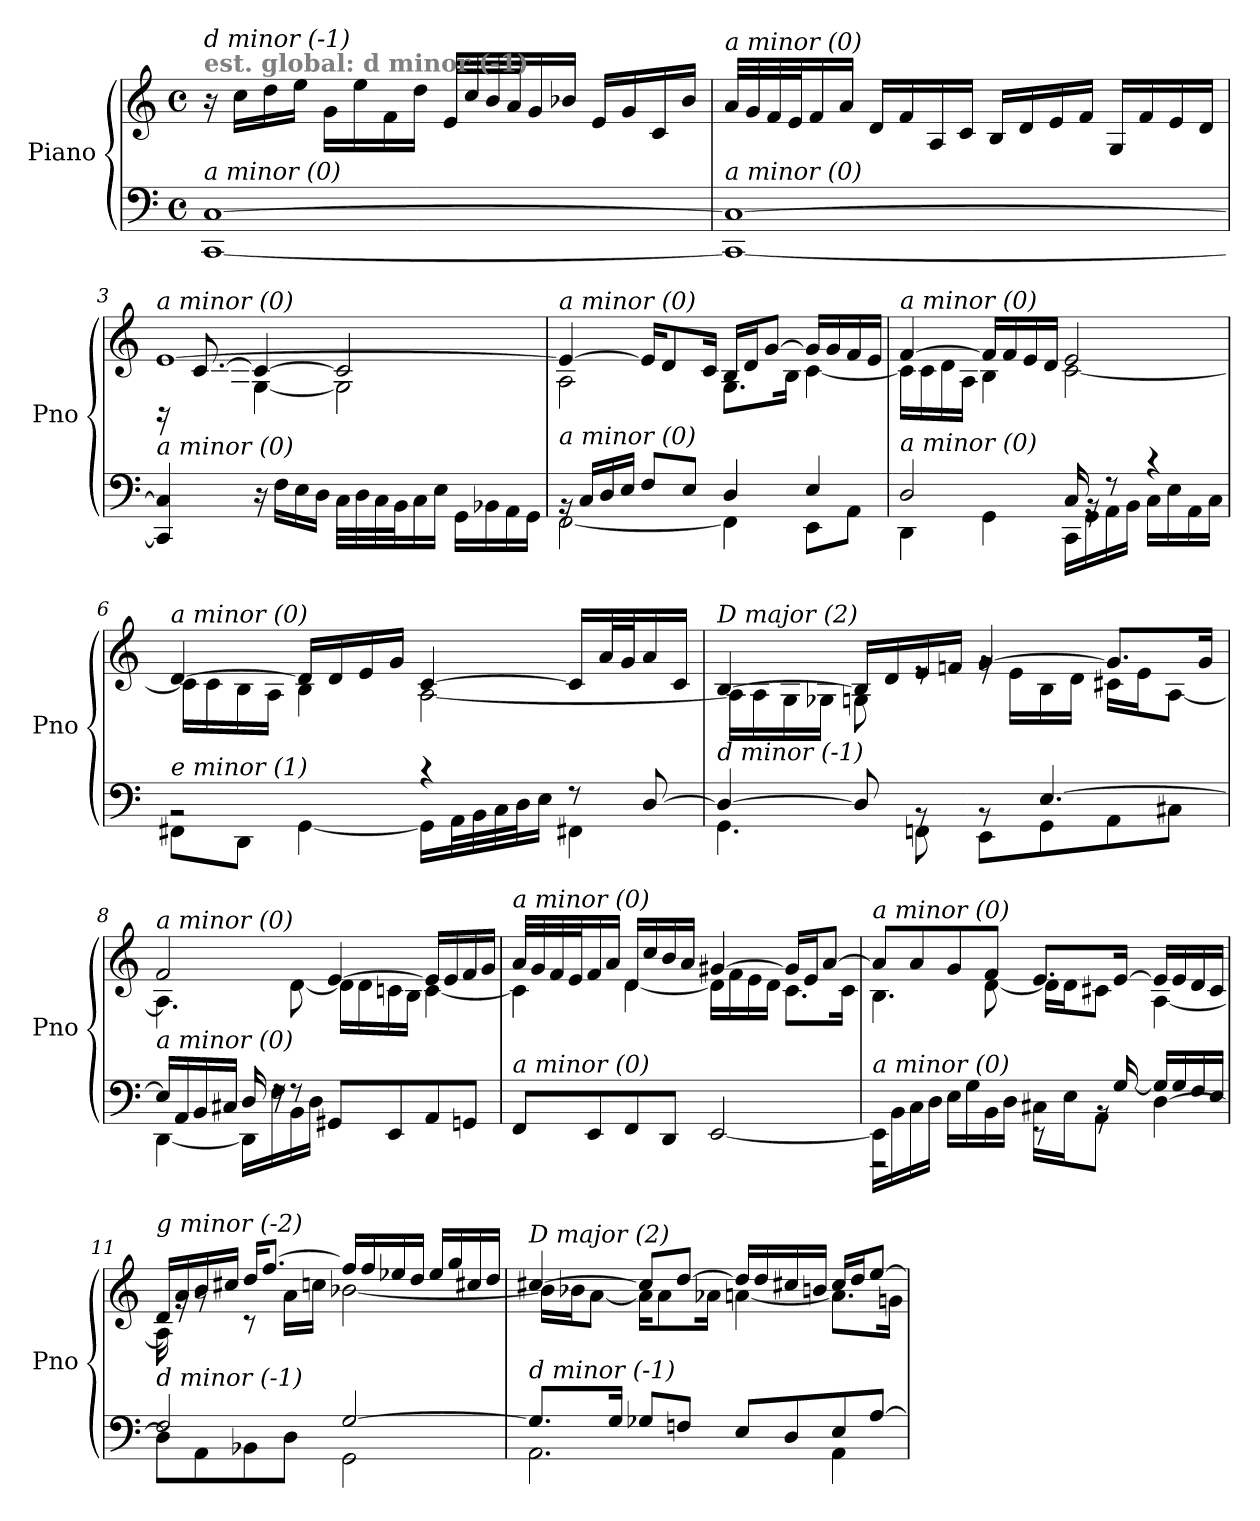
**kern	**kern
*part1	*part1
*staff2	*staff1
*I"Piano	*
*I'Pno	*
*clefF4	*clefG2
*k[]	*k[]
*M4/4	*M4/4
*met(c)	*met(c)
=1	=1
!	!LO:TX:a:B:color=#808080:t=est. global&colon; d minor (-1)
!	!LO:TX:i:t=d minor (-1)
!LO:TX:i:t=a minor (0)	!
[1CC [1C	16r
.	16cc\LL
.	16dd\
.	16ee\JJ
.	16g\LL
.	16ee\
.	16f\
.	16dd\JJ
.	32e/LLL
.	32cc/
.	32b/
.	32a/J
.	16g/
.	16b-X/JJ
.	16e/LL
.	16g/
.	16c/
.	16b-/JJ
=2	=2
!	!LO:TX:i:t=a minor (0)
!LO:TX:i:t=a minor (0)	!
1CC_ 1C_	32a/LLL
.	32g/
.	32f/
.	32e/J
.	16f/
.	16a/JJ
.	16d/LL
.	16f/
.	16A/
.	16c/JJ
.	16B/LL
.	16d/
.	16e/
.	16f/JJ
.	16G/LL
.	16f/
.	16e/
.	16d/JJ
!!LO:LB:g=z
=3	=3
*^	*^
*	*	*	*^
!	!	!LO:TX:i:t=a minor (0)	!	!
!LO:TX:i:t=a minor (0)	!	!	!	!
16ryy	4CC/] 4C/]	[1e	16ryy	16rBB
2...ryy	.	.	16c\LLyy	[8.c/
.	.	.	16B\	.
.	.	.	16A\JJ	.
.	16r	.	[4G\	4c/_
.	16F\LL	.	.	.
.	16E\	.	.	.
.	16D\JJ	.	.	.
.	32C\LLL	.	2G\]	2c/]
.	32D\	.	.	.
.	32C\	.	.	.
.	32BB\J	.	.	.
.	16C\	.	.	.
.	16E\JJ	.	.	.
.	16GG\LL	.	.	.
.	16BB-Xi\	.	.	.
.	16AA\	.	.	.
.	16GG\JJ	.	.	.
*	*	*	*v	*v
=4	=4	=4	=4
!	!	!LO:TX:i:t=a minor (0)	!
!LO:TX:i:t=a minor (0)	!	!	!
16rBB	[2FF\	4e/_	2A\
16C/LL	.	.	.
16D/	.	.	.
16E/JJ	.	.	.
8F/L	.	16e/KL]	.
.	.	8d/	.
8E/J	.	.	.
.	.	16c/Jk	.
4D/	4FF\]	16B/LL	8.G\L
.	.	16d/J	.
.	.	[8g/J	.
.	.	.	16B\Jk
4E/	8EE\L	16g/LL]	[4c\
.	.	16g/	.
.	8AA\J	16f/	.
.	.	16e/JJ	.
=5	=5	=5	=5
!	!	!LO:TX:i:t=a minor (0)	!
!LO:TX:i:t=a minor (0)	!	!	!
2D/	4DD\	[4f/	16c\LL]
.	.	.	16c\
.	.	.	16d\
.	.	.	16A\JJ
.	4GG\	16f/LL]	4B\
.	.	16f/	.
.	.	16e/	.
.	.	16d/JJ	.
16C/	16CC\LL	2e/	[2c\
16rBB	16GG\	.	.
8r	16AA\	.	.
.	16BB\JJ	.	.
4r	16C\LL	.	.
.	16E\	.	.
.	16AA\	.	.
.	16C\JJ	.	.
!!LO:LB:g=z	!!
=6	=6	=6	=6
!	!	!LO:TX:i:t=a minor (0)	!
!LO:TX:i:t=e minor (1)	!	!	!
2rBB	8FF#X\L	[4d/	16c\LL]
.	.	.	16c\
.	8DD\J	.	16B\
.	.	.	16A\JJ
.	[4GG\	16d/LL]	4B\
.	.	16d/	.
.	.	16e/	.
.	.	16g/JJ	.
4r	16GG\LL]	[4c/	[2A\
.	32AA\L	.	.
.	32BB\	.	.
.	32C\	.	.
.	32D\J	.	.
.	16E\JJ	.	.
8r	4FF#X\	16c/LL]	.
.	.	32a/L	.
.	.	32g/J	.
[8D/	.	16a/	.
.	.	16c/JJ	.
=7	=7	=7	=7
!	!	!LO:TX:i:t=D major (2)	!
!LO:TX:i:t=d minor (-1)	!	!	!
4D/_	4.GG\	[4B/	16A\LL]
.	.	.	16A\
.	.	.	16G\
.	.	.	16G-Xj\JJ
8D/]	.	16B/LL]	8G\
.	.	16d/	.
8rBB	8FFn\	16e/	8re
.	.	16fn/JJ	.
8rBB	8EE\L	[4g/	16rg
.	.	.	16e\LL
[4.E/	8GG\	.	16B\
.	.	.	16d\JJ
.	8AA\	8.g/L]	16c#X\LL
.	.	.	16e\J
.	8C#X\J	.	[8A\J
.	.	16g/Jk	.
!!LO:LB:g=z
=8	=8	=8	=8
*	*	*	*^
!	!	!LO:TX:i:t=a minor (0)	!	!
!LO:TX:i:t=a minor (0)	!	!	!	!
16E/LL]	[4DD\	2f/	4.A\]	2ryy
16AA/	.	.	.	.
16BB/	.	.	.	.
16C#X/JJ	.	.	.	.
16D/	16DD\LL]	.	.	.
16rF	16F\	.	.	.
8rF	16BB\	.	[8d\	.
.	16D\JJ	.	.	.
8GG#X/L	2ryy	[4e/	16d\LL]	2ryy
.	.	.	16d\	.
8EE/	.	.	16cn\	.
.	.	.	16B\JJ	.
8AA/	.	16e/LL]	[4c\	.
.	.	16e/	.	.
8GGn/J	.	16f/	.	.
.	.	16g/JJ	.	.
*v	*v	*	*	*
*	*	*v	*v
=9	=9	=9
!	!LO:TX:i:t=a minor (0)	!
!LO:TX:i:t=a minor (0)	!	!
8FF/L	32a/LLL	4c\]
.	32g/	.
.	32f/	.
.	32e/J	.
8EE/	16f/	.
.	16a/JJ	.
8FF/	16d/LL	[4d\
.	16cc/	.
8DD/J	16b/	.
.	16a/JJ	.
[2EE/	[4g#X/	16d\LL]
.	.	16f\
.	.	16e\
.	.	16d\JJ
.	16g#/LL]	8.c\L
.	16e/J	.
.	[8a/J	.
.	.	16c\Jk
!!LO:LB:g=z	!!
=10	=10	=10
*^	*	*
!	!	!LO:TX:i:t=a minor (0)	!
!LO:TX:i:t=a minor (0)	!	!	!
16EE\LL]	2r	8a/L]	4.B\
16BB\	.	.	.
16C\	.	8a/	.
16D\JJ	.	.	.
16E\LL	.	8g/	.
16G\	.	.	.
16BB\	.	8f/J	[8d\
16D\JJ	.	.	.
16C#X\LL	8r	8.e/L	16d\LL]
16E\J	.	.	16d\J
8AA\J	16rBB	.	8c#X\J
.	[16G/	[16e/Jk	.
[4D\	16G/LL]	16e/LL]	[4A\
.	16G/	16e/	.
.	16F/	16d/	.
.	16E/JJ	16c#/JJ	.
=11	=11	=11	=11
!	!	!LO:TX:i:t=g minor (-2)	!
!LO:TX:i:t=d minor (-1)	!	!	!
8D\L]	2F/	16d/LL	16A\]
.	.	16a/	16rg
8AA\	.	16b/	8rg
.	.	16cc#Xi/JJ	.
8BB-X\	.	16dd/KL	8r
.	.	[8.ff/J	.
8D\J	.	.	16a\LL
.	.	.	16ccn\JJ
[2G/	2GG\	16ff/LL]	[2b-X\
.	.	16ff/	.
.	.	16ee-X/	.
.	.	16dd/JJ	.
.	.	16ee-/LL	.
.	.	16gg/	.
.	.	16cc#X/	.
.	.	16dd/JJ	.
!!LO:PB:g=z	!!
=12	=12	=12	=12
!	!	!LO:TX:i:t=D major (2)	!
!LO:TX:i:t=d minor (-1)	!	!	!
8.G/L]	2.AA\	[4cc#X/	16b-\LL]
.	.	.	16b-X\J
.	.	.	[8a\J
16G/Jk	.	.	.
8G-XZ/L	.	8cc#/L]	16a\KL]
.	.	.	8a\
8Fn/J	.	[8dd/J	.
.	.	.	16a-Xj\Jk
8E/L	.	16dd/LL]	[4a\
.	.	16dd/	.
8D/	.	16cc#X/	.
.	.	16bn/JJ	.
8E/	4AA\	16cc#/LL	8.a\L]
.	.	16dd/J	.
[8A/J	.	[8ee/J	.
.	.	.	16gn\Jk
*v	*v	*	*
*	*v	*v
=	=
*-	*-
